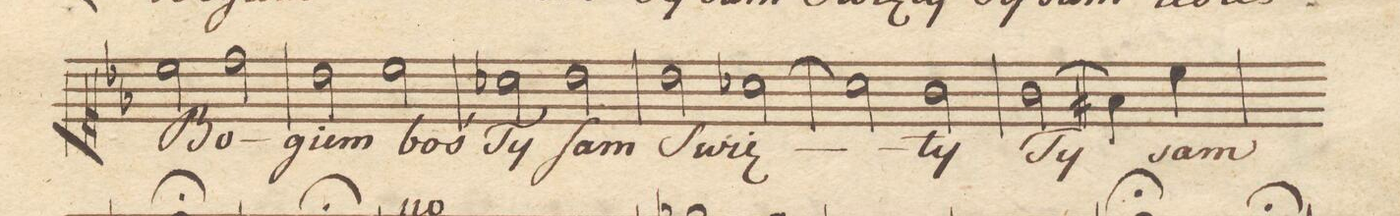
**kern	**text	**dynam
*I"Soprano	*	*
*clefC1	*	*
*k[b-e-]	*	*
*met(c)	*	*
*M4/4	*	*
2cc\	Bo-	.
2dd\	.	.
=95	=95	=95
2b-\	-giem	.
2cc\	boś	.
=96	=96	=96
2a-X\	Ty	.
2b-\	ſam	.
=97	=97	=97
2b-\	Swię-	.
[2a-X\	.	.
=98	=98	=98
2a-X\]	.	.
2g\	-ty	.
=99	=99	=99
(2g\	Ty	.
4f#X\)	.	.
4cc\	sam	.
=100	=100	=100
*-	*-	*-
